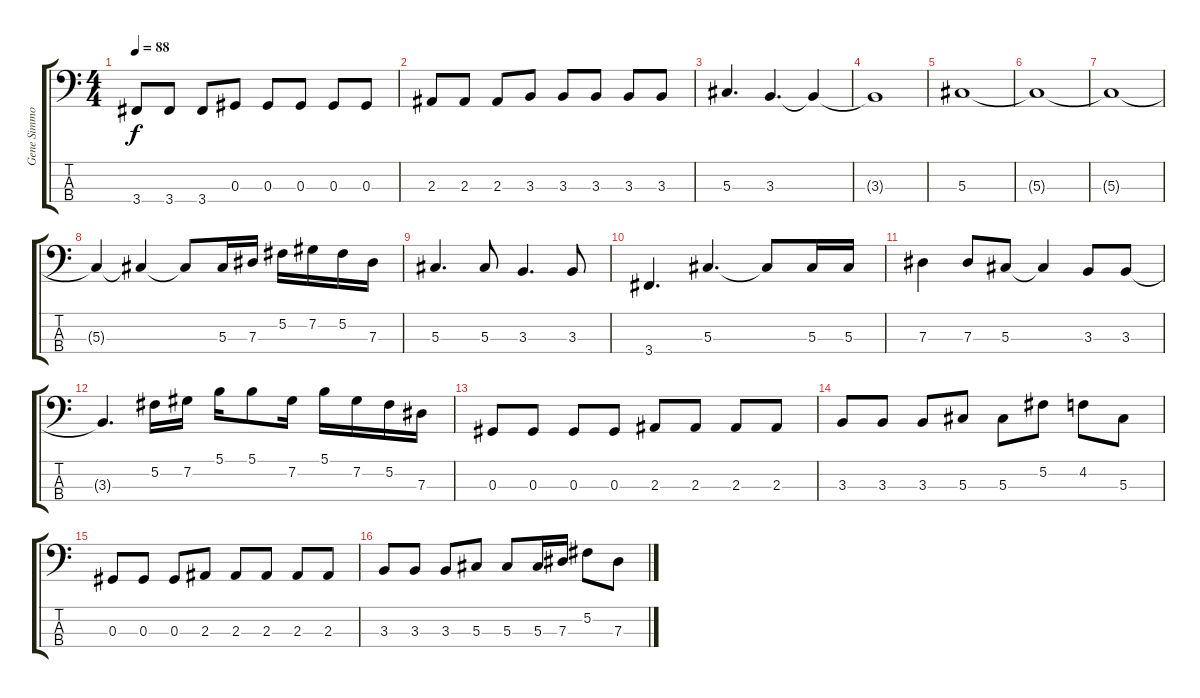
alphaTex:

\track ("Gene Simmons (E. Bass)" "Gene Simmo") {instrument electricbassfinger}
\staff {score tabs}
\tuning (Gb2 Db2 Ab1 Eb1) {hide}
\ts (4 4)
\tempo 88
\clef f4
\ks c
3.4.8{dy f} 3.4.8 3.4.8 0.3.8 0.3.8 0.3.8 0.3.8 0.3.8 |
2.3.8 2.3.8 2.3.8 3.3.8 3.3.8 3.3.8 3.3.8 3.3.8 |
5.3.4{d} 3.3.4{d} 3.3{t}.4 |
3.3{t}.1 |
5.3.1 |
5.3{t}.1 |
5.3{t}.1 |
5.3{t}.4 5.3{t}.4 5.3{t}.8 5.3.16 7.3.16 5.2.16 7.2.16 5.2.16 7.3.16 |
5.3.4{d} 5.3.8 3.3.4{d} 3.3.8 |
3.4.4{d} 5.3.4{d} 5.3{t}.8 5.3.16 5.3.16 |
7.3.4 7.3.8 5.3.8 5.3{t}.4 3.3.8 3.3.8 |
3.3{t}.4{d} 5.2.16 7.2.16 5.1.16 5.1.8 7.2.16 5.1.16 7.2.16 5.2.16 7.3.16 |
0.3.8 0.3.8 0.3.8 0.3.8 2.3.8 2.3.8 2.3.8 2.3.8 |
3.3.8 3.3.8 3.3.8 5.3.8 5.3.8 5.2.8 4.2.8 5.3.8 |
0.3.8 0.3.8 0.3.8 2.3.8 2.3.8 2.3.8 2.3.8 2.3.8 |
3.3.8 3.3.8 3.3.8 5.3.8 5.3.8 5.3.16 7.3.16 5.2.8 7.3.8
